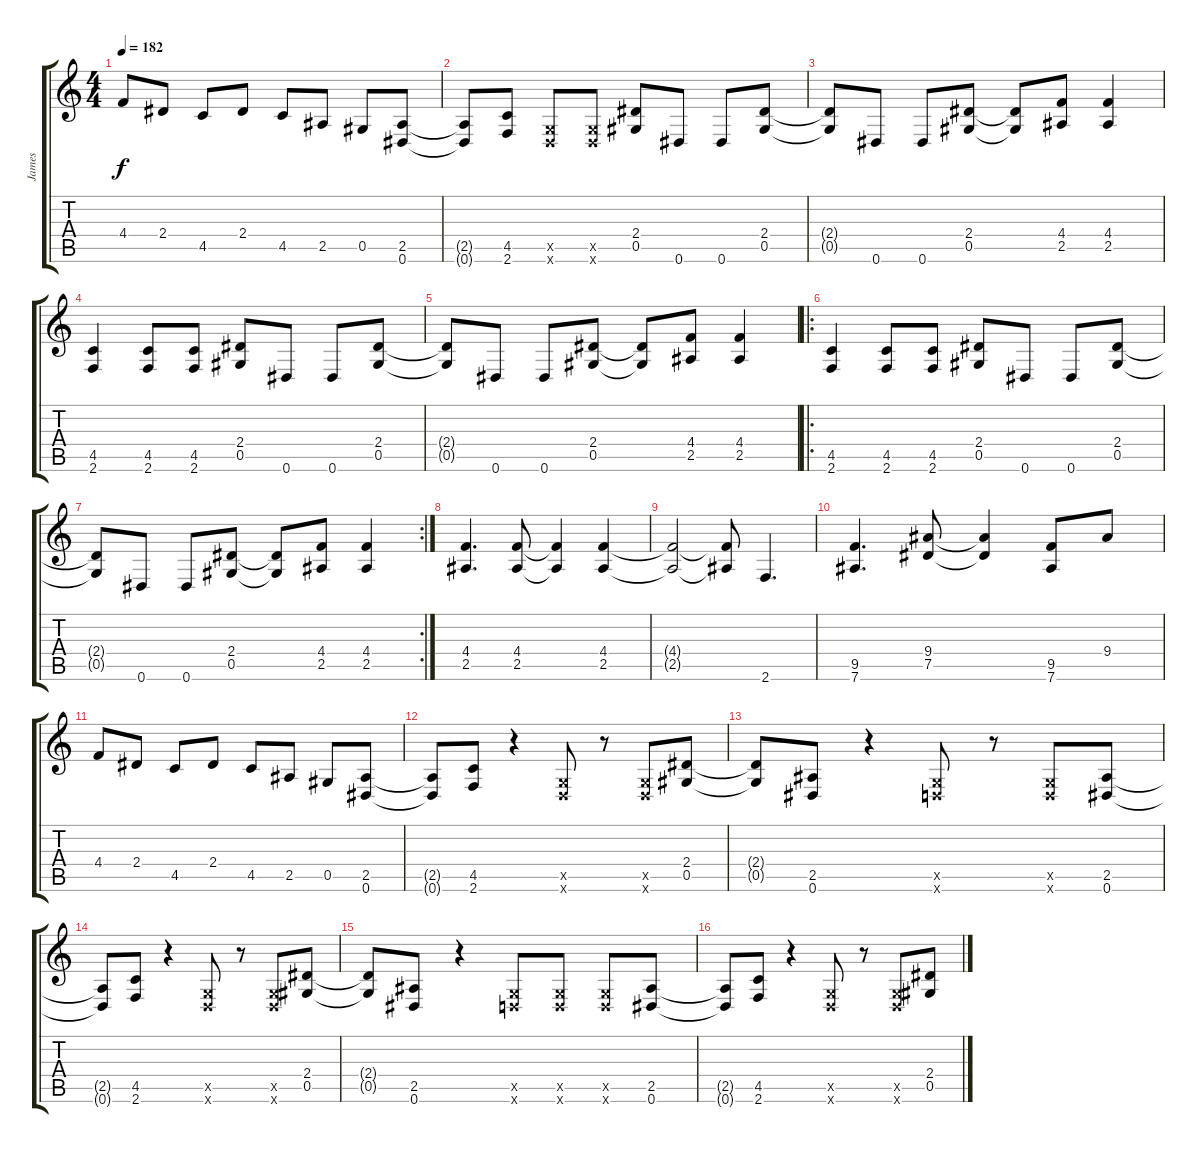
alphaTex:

\track ("James " "James ") {instrument distortionguitar}
\staff {score tabs}
\tuning (Eb4 Bb3 Gb3 Db3 Ab2 Eb2) {hide}
\ts (4 4)
\tempo 182
\clef g2
\ks c
4.4.8{dy f instrument distortionguitar} 2.4.8 4.5.8 2.4.8 4.5.8 2.5.8 0.5.8 (2.5 0.6).8 |
(2.5{t} 0.6{t}).8 (4.5 2.6).8 (-1.5{x} -1.6{x}).8 (-1.5{x} -1.6{x}).8 (2.4 0.5).8 0.6.8 0.6.8 (2.4 0.5).8 |
(2.4{t} 0.5{t}).8 0.6.8 0.6.8 (2.4 0.5).8 (2.4{t} 0.5{t}).8 (4.4 2.5).8 (4.4 2.5).4 |
(4.5 2.6).4 (4.5 2.6).8 (4.5 2.6).8 (2.4 0.5).8 0.6.8 0.6.8 (2.4 0.5).8 |
(2.4{t} 0.5{t}).8 0.6.8 0.6.8 (2.4 0.5).8 (2.4{t} 0.5{t}).8 (4.4 2.5).8 (4.4 2.5).4 |
\ro
(4.5 2.6).4 (4.5 2.6).8 (4.5 2.6).8 (2.4 0.5).8 0.6.8 0.6.8 (2.4 0.5).8 |
\rc 2
(2.4{t} 0.5{t}).8 0.6.8 0.6.8 (2.4 0.5).8 (2.4{t} 0.5{t}).8 (4.4 2.5).8 (4.4 2.5).4 |
(4.4 2.5).4{d} (4.4 2.5).8 (4.4{t} 2.5{t}).4 (4.4 2.5).4 |
(4.4{t} 2.5{t}).2 (4.4{t} 2.5{t}).8 2.6.4{d} |
(9.5 7.6).4{d} (9.4 7.5).8 (9.4{t} 7.5{t}).4 (9.5 7.6).8 9.4.8 |
4.4.8 2.4.8 4.5.8 2.4.8 4.5.8 2.5.8 0.5.8 (2.5 0.6).8 |
(2.5{t} 0.6{t}).8 (4.5 2.6).8 r.4 (-1.5{x} -1.6{x}).8 r.8 (-1.5{x} -1.6{x}).8 (2.4 0.5).8 |
(2.4{t} 0.5{t}).8 (2.5 0.6).8 r.4 (-1.5{x} -1.6{x}).8 r.8 (-1.5{x} -1.6{x}).8 (2.5 0.6).8 |
(2.5{t} 0.6{t}).8 (4.5 2.6).8 r.4 (-1.5{x} -1.6{x}).8 r.8 (-1.5{x} -1.6{x}).8 (2.4 0.5).8 |
(2.4{t} 0.5{t}).8 (2.5 0.6).8 r.4 (-1.5{x} -1.6{x}).8 (-1.5{x} -1.6{x}).8 (-1.5{x} -1.6{x}).8 (2.5 0.6).8 |
(2.5{t} 0.6{t}).8 (4.5 2.6).8 r.4 (-1.5{x} -1.6{x}).8 r.8 (-1.5{x} -1.6{x}).8 (2.4 0.5).8
